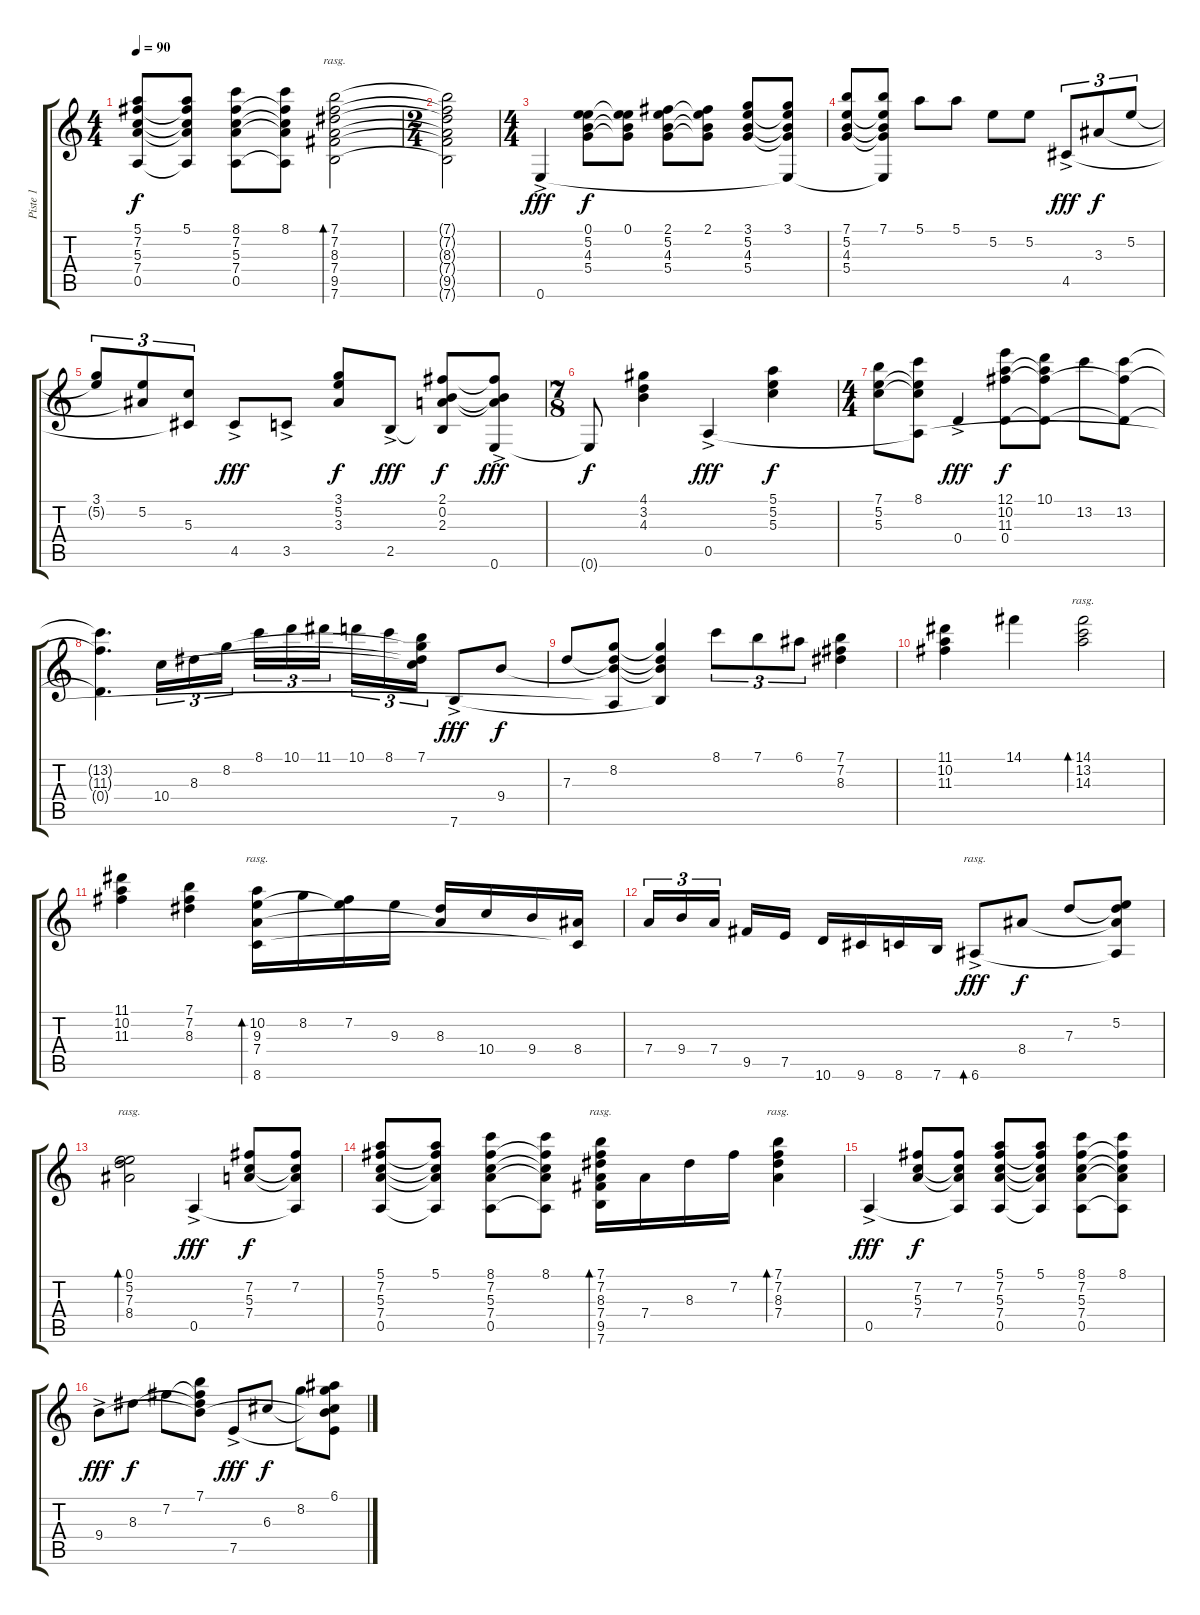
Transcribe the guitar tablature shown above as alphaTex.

\track ("Piste 1" "Piste 1") {instrument acousticguitarsteel}
\staff {score tabs}
\tuning (E4 B3 G3 D3 A2 E2) {hide}
\ts (4 4)
\tempo 90
\clef g2
\ks c
(5.1 7.2 5.3 7.4 0.5).8{dy f} (5.1 7.2{t} 5.3{t} 7.4{t} 0.5{t}).8 (8.1 7.2 5.3 7.4 0.5).8 (8.1 7.2{t} 5.3{t} 7.4{t} 0.5{t}).8 (7.1 7.2 8.3 7.4 9.5 7.6).2{bd 480 rasg ii} |
\ts (2 4)
(7.1{t} 7.2{t} 8.3{t} 7.4{t} 9.5{t} 7.6{t}).2 |
\ts (4 4)
0.6{ac}.4{dy fff} (0.1 5.2 4.3 5.4).8{dy f} (0.1 5.2{t} 4.3{t} 5.4{t}).8 (2.1 5.2 4.3 5.4).8 (2.1 5.2{t} 4.3{t} 5.4{t}).8 (3.1 5.2 4.3 5.4).8 (3.1 5.2{t} 4.3{t} 5.4{t} 0.6{t}).8 |
(7.1 5.2 4.3 5.4).8 (7.1 5.2{t} 4.3{t} 5.4{t} 0.6{t}).8 5.1.8 5.1.8 5.2.8 5.2.8 4.5{ac}.8{tu (3 2) dy fff} 3.3.8{tu (3 2) dy f} 5.2.8{tu (3 2)} |
(3.1 5.2{t}).8{tu (3 2)} (5.2 3.3{t}).8{tu (3 2)} (5.3 4.5{t}).8{tu (3 2)} 4.5{ac}.8{dy fff} 3.5{ac}.8 (3.1 5.2 3.3).8{dy f} 2.5{ac}.8{dy fff} (2.1 0.2 2.3 2.5{t}).8{dy f} (2.1{t} 0.2{t} 2.3{t} 0.6{ac}).8{dy fff} |
\ts (7 8)
0.6{t}.8{dy f} (4.1 3.2 4.3).4 0.5{ac}.4{dy fff} (5.1 5.2 5.3).4{dy f} |
\ts (4 4)
(7.1 5.2 5.3).8 (8.1 5.2{t} 5.3{t} 0.5{t}).8 0.4{ac}.4{dy fff} (12.1 10.2 11.3 0.4).8{dy f} (10.1 10.2{t} 11.3{t} 0.4{t}).8 13.2.8 (13.2 11.3{t} 0.4{t}).8 |
(13.2{t} 11.3{t} 0.4{t}).4{d} 10.4.16{tu (3 2)} 8.3.16{tu (3 2)} 8.2.16{tu (3 2)} 8.1.16{tu (3 2)} 10.1.16{tu (3 2)} 11.1.16{tu (3 2)} 10.1.16{tu (3 2)} 8.1.16{tu (3 2)} (7.1 8.2{t} 8.3{t} 10.4{t}).16{tu (3 2)} 7.6{ac}.8{dy fff} 9.4.8{dy f} |
7.3.8 (8.2 7.3{t} 9.4{t} 0.5{t}).8 (8.2{t} 7.3{t} 9.4{t} 7.6{t}).4 8.1.8{tu (3 2)} 7.1.8{tu (3 2)} 6.1.8{tu (3 2)} (7.1 7.2 8.3).4 |
(11.1 10.2 11.3).4 14.1.4 (14.1 13.2 14.3).2{bd 240 rasg ii} |
(11.1 10.2 11.3).4 (7.1 7.2 8.3).4 (10.2 9.3 7.4 8.6).16{bd 480 rasg ii} 8.2.16 (7.2 9.3{t}).16 9.3.16 (8.3 7.4{t}).16 10.4.16 9.4.16 (8.4 8.6{t}).16 |
7.4.16{tu (3 2)} 9.4.16{tu (3 2)} 7.4.16{tu (3 2)} 9.5.16 7.5.16 10.6.16 9.6.16 8.6.16 7.6.16 6.6{ac}.8{bd 480 rasg ii dy fff} 8.4.8{dy f} 7.3.8 (5.2 7.3{t} 8.4{t} 6.6{t}).8 |
(0.1 5.2 7.3 8.4).2{bd 480 rasg ii} 0.5{ac}.4{dy fff} (7.2 5.3 7.4).8{dy f} (7.2 5.3{t} 7.4{t} 0.5{t}).8 |
(5.1 7.2 5.3 7.4 0.5).8 (5.1 7.2{t} 5.3{t} 7.4{t} 0.5{t}).8 (8.1 7.2 5.3 7.4 0.5).8 (8.1 7.2{t} 5.3{t} 7.4{t} 0.5{t}).8 (7.1 7.2 8.3 7.4 9.5 7.6).16{bd 480 rasg ii} 7.4.16 8.3.16 7.2.16 (7.1 7.2 8.3 7.4).4{bd 480 rasg ii} |
0.5{ac}.4{dy fff} (7.2 5.3 7.4).8{dy f} (7.2 5.3{t} 7.4{t} 0.5{t}).8 (5.1 7.2 5.3 7.4 0.5).8 (5.1 7.2{t} 5.3{t} 7.4{t} 0.5{t}).8 (8.1 7.2 5.3 7.4 0.5).8 (8.1 7.2{t} 5.3{t} 7.4{t} 0.5{t}).8 |
9.4{ac}.8{dy fff} 8.3.8{dy f} 7.2.8 (7.1 7.2{t} 8.3{t} 9.4{t}).8 7.5{ac}.8{dy fff} 6.3.8{dy f} 8.2.8 (6.1 8.2{t} 6.3{t} 9.4{t} 7.5{t}).8
